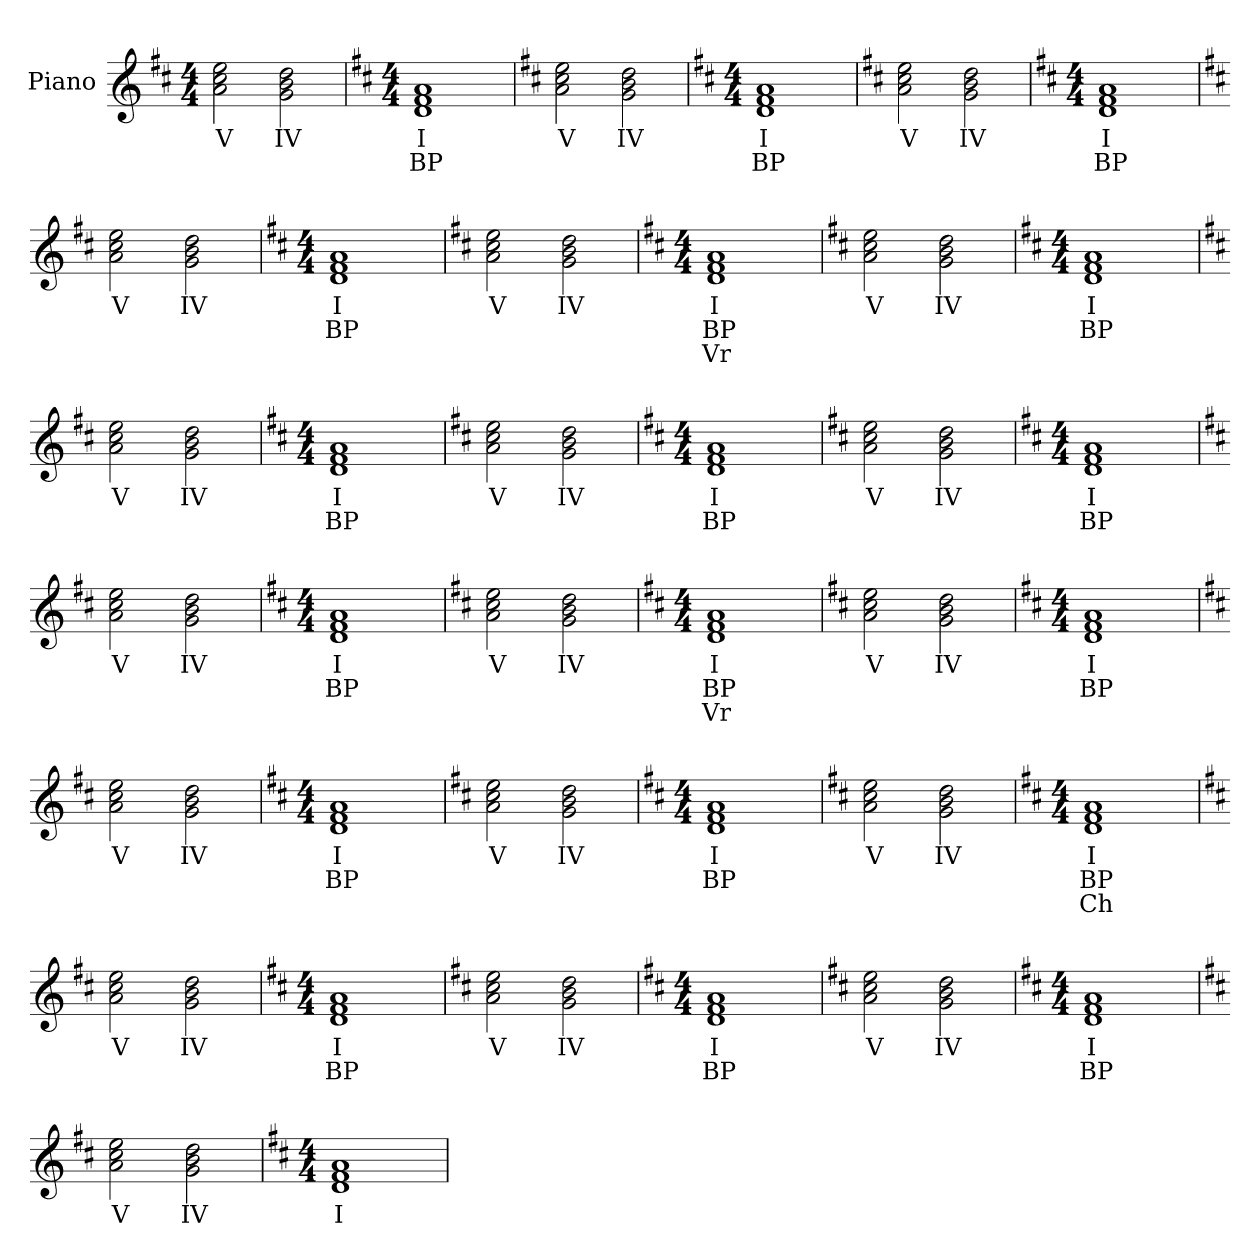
**kern	**text	**text	**text
*part1	*part1	*part1	*part1
*staff1	*staff1	*staff1	*staff1
*I"Piano	*	*	*
*I'Pno	*	*	*
*k[f#c#]	*	*	*
*D:	*	*	*
*M4/4	*	*	*
=	=	=	=
2a 2cc# 2ee	V	.	.
2g 2b 2dd	IV	.	.
=	=	=	=
*k[f#c#]	*	*	*
*D:	*	*	*
*M4/4	*	*	*
1d 1f# 1a	I	BP	.
=	=	=	=
*k[f#c#]	*	*	*
*D:	*	*	*
2a 2cc# 2ee	V	.	.
2g 2b 2dd	IV	.	.
=	=	=	=
*k[f#c#]	*	*	*
*D:	*	*	*
*M4/4	*	*	*
1d 1f# 1a	I	BP	.
=	=	=	=
*k[f#c#]	*	*	*
*D:	*	*	*
2a 2cc# 2ee	V	.	.
2g 2b 2dd	IV	.	.
=	=	=	=
*k[f#c#]	*	*	*
*D:	*	*	*
*M4/4	*	*	*
1d 1f# 1a	I	BP	.
=	=	=	=
*k[f#c#]	*	*	*
*D:	*	*	*
2a 2cc# 2ee	V	.	.
2g 2b 2dd	IV	.	.
=	=	=	=
*k[f#c#]	*	*	*
*D:	*	*	*
*M4/4	*	*	*
1d 1f# 1a	I	BP	.
=	=	=	=
*k[f#c#]	*	*	*
*D:	*	*	*
2a 2cc# 2ee	V	.	.
2g 2b 2dd	IV	.	.
=	=	=	=
*k[f#c#]	*	*	*
*D:	*	*	*
*M4/4	*	*	*
1d 1f# 1a	I	BP	Vr
=	=	=	=
*k[f#c#]	*	*	*
*D:	*	*	*
2a 2cc# 2ee	V	.	.
2g 2b 2dd	IV	.	.
=	=	=	=
*k[f#c#]	*	*	*
*D:	*	*	*
*M4/4	*	*	*
1d 1f# 1a	I	BP	.
=	=	=	=
*k[f#c#]	*	*	*
*D:	*	*	*
2a 2cc# 2ee	V	.	.
2g 2b 2dd	IV	.	.
=	=	=	=
*k[f#c#]	*	*	*
*D:	*	*	*
*M4/4	*	*	*
1d 1f# 1a	I	BP	.
=	=	=	=
*k[f#c#]	*	*	*
*D:	*	*	*
2a 2cc# 2ee	V	.	.
2g 2b 2dd	IV	.	.
=	=	=	=
*k[f#c#]	*	*	*
*D:	*	*	*
*M4/4	*	*	*
1d 1f# 1a	I	BP	.
=	=	=	=
*k[f#c#]	*	*	*
*D:	*	*	*
2a 2cc# 2ee	V	.	.
2g 2b 2dd	IV	.	.
=	=	=	=
*k[f#c#]	*	*	*
*D:	*	*	*
*M4/4	*	*	*
1d 1f# 1a	I	BP	.
=	=	=	=
*k[f#c#]	*	*	*
*D:	*	*	*
2a 2cc# 2ee	V	.	.
2g 2b 2dd	IV	.	.
=	=	=	=
*k[f#c#]	*	*	*
*D:	*	*	*
*M4/4	*	*	*
1d 1f# 1a	I	BP	.
=	=	=	=
*k[f#c#]	*	*	*
*D:	*	*	*
2a 2cc# 2ee	V	.	.
2g 2b 2dd	IV	.	.
=	=	=	=
*k[f#c#]	*	*	*
*D:	*	*	*
*M4/4	*	*	*
1d 1f# 1a	I	BP	Vr
=	=	=	=
*k[f#c#]	*	*	*
*D:	*	*	*
2a 2cc# 2ee	V	.	.
2g 2b 2dd	IV	.	.
=	=	=	=
*k[f#c#]	*	*	*
*D:	*	*	*
*M4/4	*	*	*
1d 1f# 1a	I	BP	.
=	=	=	=
*k[f#c#]	*	*	*
*D:	*	*	*
2a 2cc# 2ee	V	.	.
2g 2b 2dd	IV	.	.
=	=	=	=
*k[f#c#]	*	*	*
*D:	*	*	*
*M4/4	*	*	*
1d 1f# 1a	I	BP	.
=	=	=	=
*k[f#c#]	*	*	*
*D:	*	*	*
2a 2cc# 2ee	V	.	.
2g 2b 2dd	IV	.	.
=	=	=	=
*k[f#c#]	*	*	*
*D:	*	*	*
*M4/4	*	*	*
1d 1f# 1a	I	BP	.
=	=	=	=
*k[f#c#]	*	*	*
*D:	*	*	*
2a 2cc# 2ee	V	.	.
2g 2b 2dd	IV	.	.
=	=	=	=
*k[f#c#]	*	*	*
*D:	*	*	*
*M4/4	*	*	*
1d 1f# 1a	I	BP	Ch
=	=	=	=
*k[f#c#]	*	*	*
*D:	*	*	*
2a 2cc# 2ee	V	.	.
2g 2b 2dd	IV	.	.
=	=	=	=
*k[f#c#]	*	*	*
*D:	*	*	*
*M4/4	*	*	*
1d 1f# 1a	I	BP	.
=	=	=	=
*k[f#c#]	*	*	*
*D:	*	*	*
2a 2cc# 2ee	V	.	.
2g 2b 2dd	IV	.	.
=	=	=	=
*k[f#c#]	*	*	*
*D:	*	*	*
*M4/4	*	*	*
1d 1f# 1a	I	BP	.
=	=	=	=
*k[f#c#]	*	*	*
*D:	*	*	*
2a 2cc# 2ee	V	.	.
2g 2b 2dd	IV	.	.
=	=	=	=
*k[f#c#]	*	*	*
*D:	*	*	*
*M4/4	*	*	*
1d 1f# 1a	I	BP	.
=	=	=	=
*k[f#c#]	*	*	*
*D:	*	*	*
2a 2cc# 2ee	V	.	.
2g 2b 2dd	IV	.	.
=	=	=	=
*k[f#c#]	*	*	*
*D:	*	*	*
*M4/4	*	*	*
1d 1f# 1a	I	.	.
=	=	=	=
*-	*-	*-	*-
